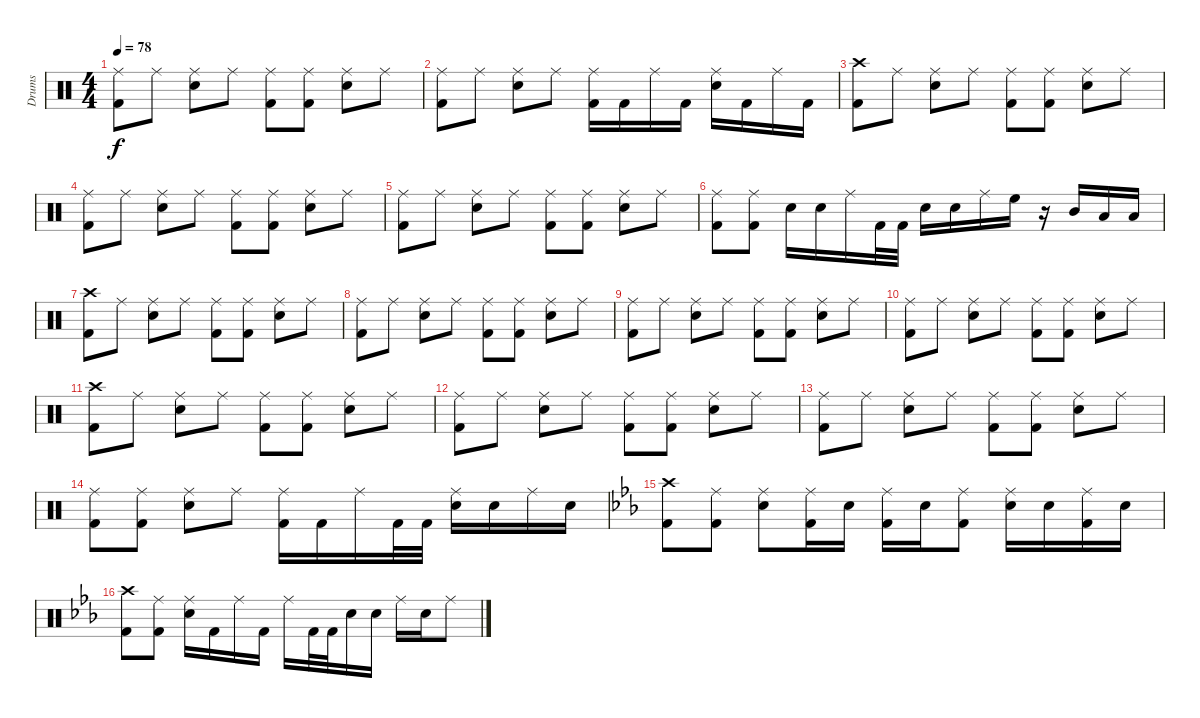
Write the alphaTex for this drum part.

\track ("Drums" "Drums") {instrument percussion}
\staff {score}
\articulation defaults
\ts (4 4)
\tempo 78
\clef neutral
\ks c
("Ride (middle)" "Kick (hit) 2").8{dy f} "Ride (middle)".8 ("Ride (middle)" "Snare (hit) 2").8 "Ride (middle)".8 ("Ride (middle)" "Kick (hit) 2").8 ("Ride (middle)" "Kick (hit) 2").8 ("Ride (middle)" "Snare (hit) 2").8 "Ride (middle)".8 |
("Ride (middle)" "Kick (hit) 2").8 "Ride (middle)".8 ("Ride (middle)" "Snare (hit) 2").8 "Ride (middle)".8 ("Ride (middle)" "Kick (hit) 2").16 "Kick (hit) 2".16 "Ride (middle)".16 "Kick (hit) 2".16 ("Ride (middle)" "Snare (hit) 2").16 "Kick (hit) 2".16 "Ride (middle)".16 "Kick (hit) 2".16 |
("Crash high (hit)" "Kick (hit) 2").8 "Ride (middle)".8 ("Ride (middle)" "Snare (hit) 2").8 "Ride (middle)".8 ("Ride (middle)" "Kick (hit) 2").8 ("Ride (middle)" "Kick (hit) 2").8 ("Ride (middle)" "Snare (hit) 2").8 "Ride (middle)".8 |
("Ride (middle)" "Kick (hit) 2").8 "Ride (middle)".8 ("Ride (middle)" "Snare (hit) 2").8 "Ride (middle)".8 ("Ride (middle)" "Kick (hit) 2").8 ("Ride (middle)" "Kick (hit) 2").8 ("Ride (middle)" "Snare (hit) 2").8 "Ride (middle)".8 |
("Ride (middle)" "Kick (hit) 2").8 "Ride (middle)".8 ("Ride (middle)" "Snare (hit) 2").8 "Ride (middle)".8 ("Ride (middle)" "Kick (hit) 2").8 ("Ride (middle)" "Kick (hit) 2").8 ("Ride (middle)" "Snare (hit) 2").8 "Ride (middle)".8 |
("Ride (middle)" "Kick (hit) 2").8 ("Ride (middle)" "Kick (hit) 2").8 "Snare (hit) 2".16 "Snare (hit) 2".16 "Ride (middle)".16 "Kick (hit) 2".32 "Kick (hit) 2".32 "Snare (hit) 2".16 "Snare (hit) 2".16 "Ride (middle)".16 "High Floor Tom (hit)".16 r.16 "Mid Tom (hit)".16 "Low Tom (hit)".16 "Low Tom (hit)".16 |
("Crash high (hit)" "Kick (hit) 2").8 "Ride (middle)".8 ("Ride (middle)" "Snare (hit) 2").8 "Ride (middle)".8 ("Ride (middle)" "Kick (hit) 2").8 ("Ride (middle)" "Kick (hit) 2").8 ("Ride (middle)" "Snare (hit) 2").8 "Ride (middle)".8 |
("Ride (middle)" "Kick (hit) 2").8 "Ride (middle)".8 ("Ride (middle)" "Snare (hit) 2").8 "Ride (middle)".8 ("Ride (middle)" "Kick (hit) 2").8 ("Ride (middle)" "Kick (hit) 2").8 ("Ride (middle)" "Snare (hit) 2").8 "Ride (middle)".8 |
("Ride (middle)" "Kick (hit) 2").8 "Ride (middle)".8 ("Ride (middle)" "Snare (hit) 2").8 "Ride (middle)".8 ("Ride (middle)" "Kick (hit) 2").8 ("Ride (middle)" "Kick (hit) 2").8 ("Ride (middle)" "Snare (hit) 2").8 "Ride (middle)".8 |
("Ride (middle)" "Kick (hit) 2").8 "Ride (middle)".8 ("Ride (middle)" "Snare (hit) 2").8 "Ride (middle)".8 ("Ride (middle)" "Kick (hit) 2").8 ("Ride (middle)" "Kick (hit) 2").8 ("Ride (middle)" "Snare (hit) 2").8 "Ride (middle)".8 |
("Crash high (hit)" "Kick (hit) 2").8 "Ride (middle)".8 ("Ride (middle)" "Snare (hit) 2").8 "Ride (middle)".8 ("Ride (middle)" "Kick (hit) 2").8 ("Ride (middle)" "Kick (hit) 2").8 ("Ride (middle)" "Snare (hit) 2").8 "Ride (middle)".8 |
("Ride (middle)" "Kick (hit) 2").8 "Ride (middle)".8 ("Ride (middle)" "Snare (hit) 2").8 "Ride (middle)".8 ("Ride (middle)" "Kick (hit) 2").8 ("Ride (middle)" "Kick (hit) 2").8 ("Ride (middle)" "Snare (hit) 2").8 "Ride (middle)".8 |
("Ride (middle)" "Kick (hit) 2").8 "Ride (middle)".8 ("Ride (middle)" "Snare (hit) 2").8 "Ride (middle)".8 ("Ride (middle)" "Kick (hit) 2").8 ("Ride (middle)" "Kick (hit) 2").8 ("Ride (middle)" "Snare (hit) 2").8 "Ride (middle)".8 |
("Ride (middle)" "Kick (hit) 2").8 ("Ride (middle)" "Kick (hit) 2").8 ("Ride (middle)" "Snare (hit) 2").8 "Ride (middle)".8 ("Ride (middle)" "Kick (hit) 2").16 "Kick (hit) 2".16 "Ride (middle)".16 "Kick (hit) 2".32 "Kick (hit) 2".32 ("Ride (middle)" "Snare (hit) 2").16 "Snare (hit) 2".16 "Ride (middle)".16 "Snare (hit) 2".16 |
\ks eb
("Crash high (hit)" "Kick (hit) 2").8 ("Ride (middle)" "Kick (hit) 2").8 ("Ride (middle)" "Snare (hit) 2").8 ("Ride (middle)" "Kick (hit) 2").16 "Snare (hit) 2".16 ("Ride (middle)" "Kick (hit) 2").16 "Snare (hit) 2".16 ("Ride (middle)" "Kick (hit) 2").8 ("Ride (middle)" "Snare (hit) 2").16 "Snare (hit) 2".16 ("Ride (middle)" "Kick (hit) 2").16 "Snare (hit) 2".16 |
("Crash high (hit)" "Kick (hit) 2").8 ("Ride (middle)" "Kick (hit) 2").8 ("Ride (middle)" "Snare (hit) 2").16 "Kick (hit) 2".16 "Ride (middle)".16 "Kick (hit) 2".16 "Ride (middle)".16 "Kick (hit) 2".32 "Kick (hit) 2".32 "Snare (hit) 2".16 "Snare (hit) 2".16 "Ride (middle)".16 "Snare (hit) 2".16 "Ride (middle)".8
